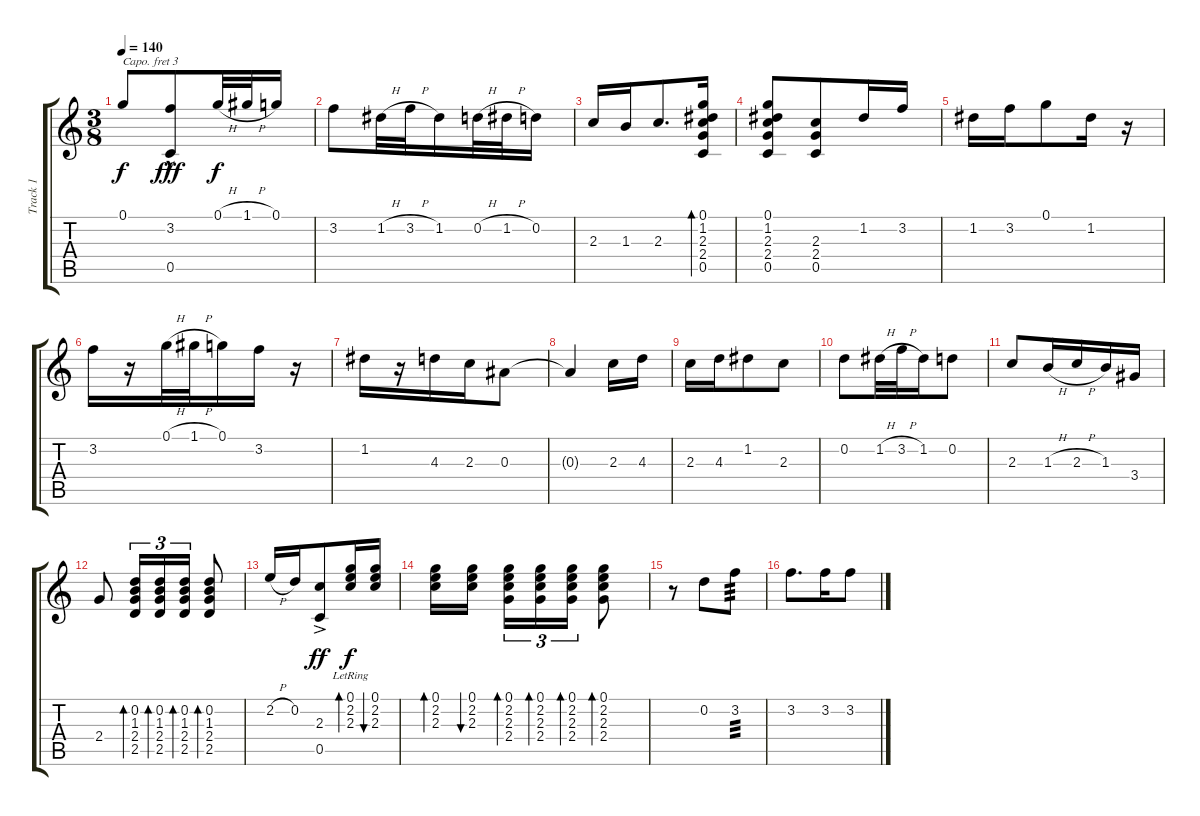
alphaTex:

\track ("Track 1" "Track 1") {instrument acousticguitarnylon}
\staff {score tabs}
\capo 3
\tuning (E4 B3 G3 D3 A2 E2) {hide}
\ts (3 8)
\tempo 140
\clef g2
\ks c
0.1.8{dy f} (3.2 0.5{hac}).8{dy fff} 0.1{h}.32{dy f} 1.1{h}.32 0.1.16 |
3.2.8 1.2{h}.32 3.2{h}.32 1.2.16 0.2{h}.32 1.2{h}.32 0.2.16 |
2.3.16 1.3.16 2.3.8{d} (0.1 1.2 2.3 2.4 0.5).16{bd 30} |
(0.1 1.2 2.3 2.4 0.5).8 (2.3 2.4 0.5).8 1.2.16 3.2.16 |
1.2.16 3.2.16 0.1.8 1.2.16 r.16 |
3.2.16 r.16 0.1{h}.32 1.1{h}.32 0.1.16 3.2.16 r.16 |
1.2.16 r.16 4.3.16 2.3.16 0.3.8 |
0.3{t}.4 2.3.16 4.3.16 |
2.3.16 4.3.16 1.2.8 2.3.8 |
0.2.8 1.2{h}.32 3.2{h}.32 1.2.16 0.2.8 |
2.3.8 1.3{h}.16 2.3{h}.16 1.3.16 3.4.16 |
2.4.8 (0.2 1.3 2.4 2.5).16{tu (3 2) bd 30} (0.2 1.3 2.4 2.5).16{tu (3 2) bd 30} (0.2 1.3 2.4 2.5).16{tu (3 2) bd 30} (0.2 1.3 2.4 2.5).8{bd 30} |
2.2{h}.16 0.2.16 (2.3 0.5{ac}).8{dy ff} (0.1{lr} 2.2{lr} 2.3{lr}).16{bd 30 dy f} (0.1 2.2 2.3).16{bu 30} |
(0.1 2.2 2.3).16{bd 30} (0.1 2.2 2.3).16{bu 30} (0.1 2.2 2.3 2.4).16{tu (3 2) bd 30} (0.1 2.2 2.3 2.4).16{tu (3 2) bd 30} (0.1 2.2 2.3 2.4).16{tu (3 2) bd 30} (0.1 2.2 2.3 2.4).8{bd 30} |
r.8 0.2.8 3.2.8{tp 3} |
3.2.8{d} 3.2.16 3.2.8
